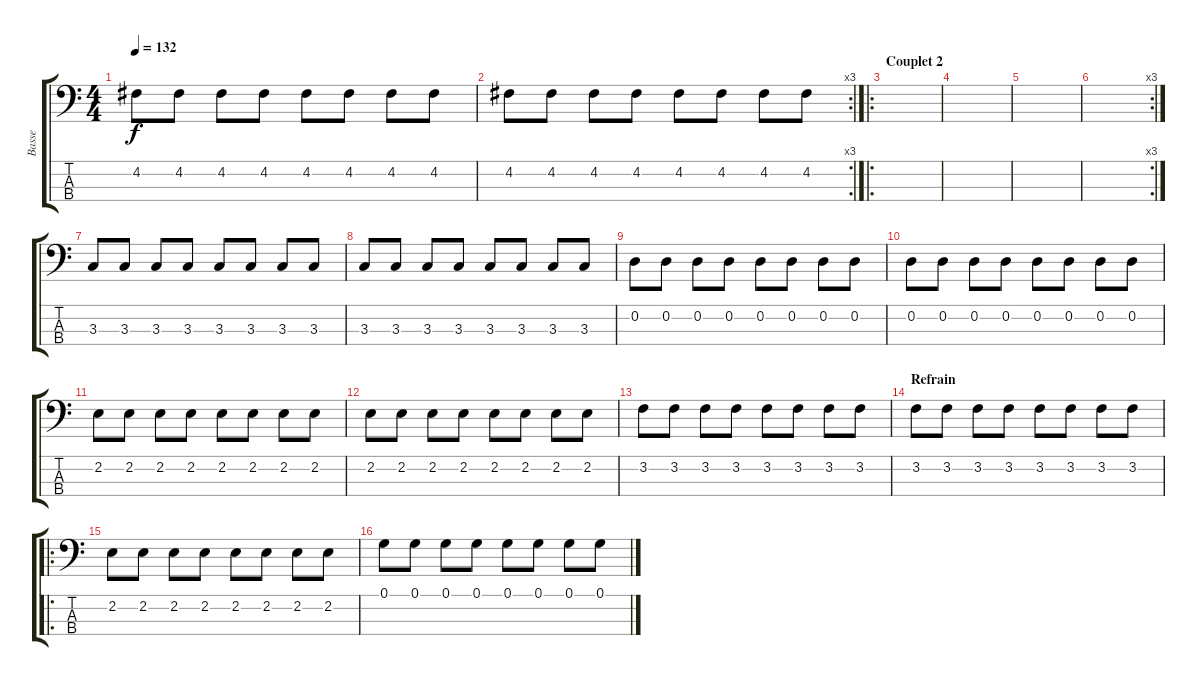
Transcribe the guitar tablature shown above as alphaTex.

\track ("Basse" "Basse") {instrument electricbassfinger}
\staff {score tabs}
\tuning (G2 D2 A1 E1) {hide}
\ts (4 4)
\tempo 132
\clef f4
\ks c
4.2.8{dy f} 4.2.8 4.2.8 4.2.8 4.2.8 4.2.8 4.2.8 4.2.8 |
\rc 3
4.2.8 4.2.8 4.2.8 4.2.8 4.2.8 4.2.8 4.2.8 4.2.8 |
\ro
\section ("" "Couplet 2")
|
|
|
\rc 3
|
3.3.8 3.3.8 3.3.8 3.3.8 3.3.8 3.3.8 3.3.8 3.3.8 |
3.3.8 3.3.8 3.3.8 3.3.8 3.3.8 3.3.8 3.3.8 3.3.8 |
0.2.8 0.2.8 0.2.8 0.2.8 0.2.8 0.2.8 0.2.8 0.2.8 |
0.2.8 0.2.8 0.2.8 0.2.8 0.2.8 0.2.8 0.2.8 0.2.8 |
2.2.8 2.2.8 2.2.8 2.2.8 2.2.8 2.2.8 2.2.8 2.2.8 |
2.2.8 2.2.8 2.2.8 2.2.8 2.2.8 2.2.8 2.2.8 2.2.8 |
3.2.8 3.2.8 3.2.8 3.2.8 3.2.8 3.2.8 3.2.8 3.2.8 |
\section ("" "Refrain")
3.2.8 3.2.8 3.2.8 3.2.8 3.2.8 3.2.8 3.2.8 3.2.8 |
\ro
2.2.8 2.2.8 2.2.8 2.2.8 2.2.8 2.2.8 2.2.8 2.2.8 |
0.1.8 0.1.8 0.1.8 0.1.8 0.1.8 0.1.8 0.1.8 0.1.8
